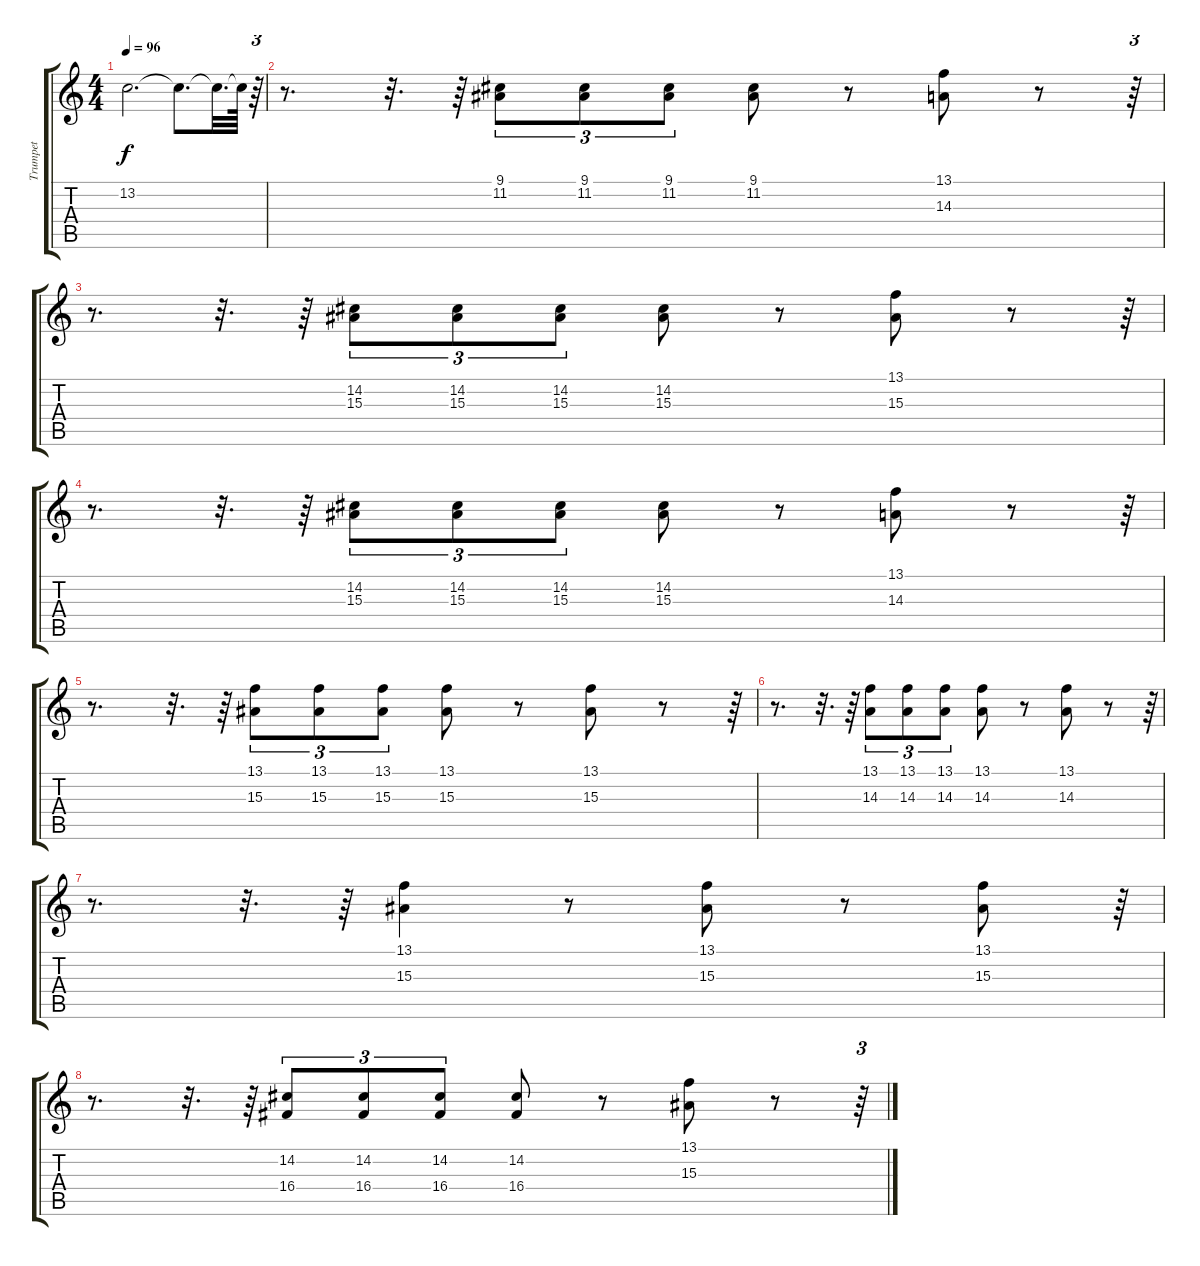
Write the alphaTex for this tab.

\track ("Trumpet" "Trumpet") {instrument trumpet}
\staff {score tabs}
\tuning (E4 B3 G3 D3 A2 E2) {hide}
\ts (4 4)
\tempo 96
\clef g2
\ks c
13.2{t}.2{d dy f} 13.2{t}.8{d} 13.2{t}.32{d} 13.2{t}.64 r.64{tu (3 2)} |
r.8{d} r.32{d} r.64 (9.1 11.2).8{tu (3 2)} (9.1 11.2).8{tu (3 2)} (9.1 11.2).8{tu (3 2)} (9.1 11.2).8 r.8 (13.1 14.3).8 r.8 r.64{tu (3 2)} |
r.8{d} r.32{d} r.64 (14.2 15.3).8{tu (3 2)} (14.2 15.3).8{tu (3 2)} (14.2 15.3).8{tu (3 2)} (14.2 15.3).8 r.8 (13.1 15.3).8 r.8 r.64{tu (3 2)} |
r.8{d} r.32{d} r.64 (14.2 15.3).8{tu (3 2)} (14.2 15.3).8{tu (3 2)} (14.2 15.3).8{tu (3 2)} (14.2 15.3).8 r.8 (13.1 14.3).8 r.8 r.64{tu (3 2)} |
r.8{d} r.32{d} r.64 (13.1 15.3).8{tu (3 2)} (13.1 15.3).8{tu (3 2)} (13.1 15.3).8{tu (3 2)} (13.1 15.3).8 r.8 (13.1 15.3).8 r.8 r.64{tu (3 2)} |
r.8{d} r.32{d} r.64 (13.1 14.3).8{tu (3 2)} (13.1 14.3).8{tu (3 2)} (13.1 14.3).8{tu (3 2)} (13.1 14.3).8 r.8 (13.1 14.3).8 r.8 r.64{tu (3 2)} |
r.8{d} r.32{d} r.64 (13.1 15.3).4 r.8 (13.1 15.3).8 r.8 (13.1 15.3).8 r.64{tu (3 2)} |
r.8{d} r.32{d} r.64 (14.2 16.4).8{tu (3 2)} (14.2 16.4).8{tu (3 2)} (14.2 16.4).8{tu (3 2)} (14.2 16.4).8 r.8 (13.1 15.3).8 r.8 r.64{tu (3 2)}
